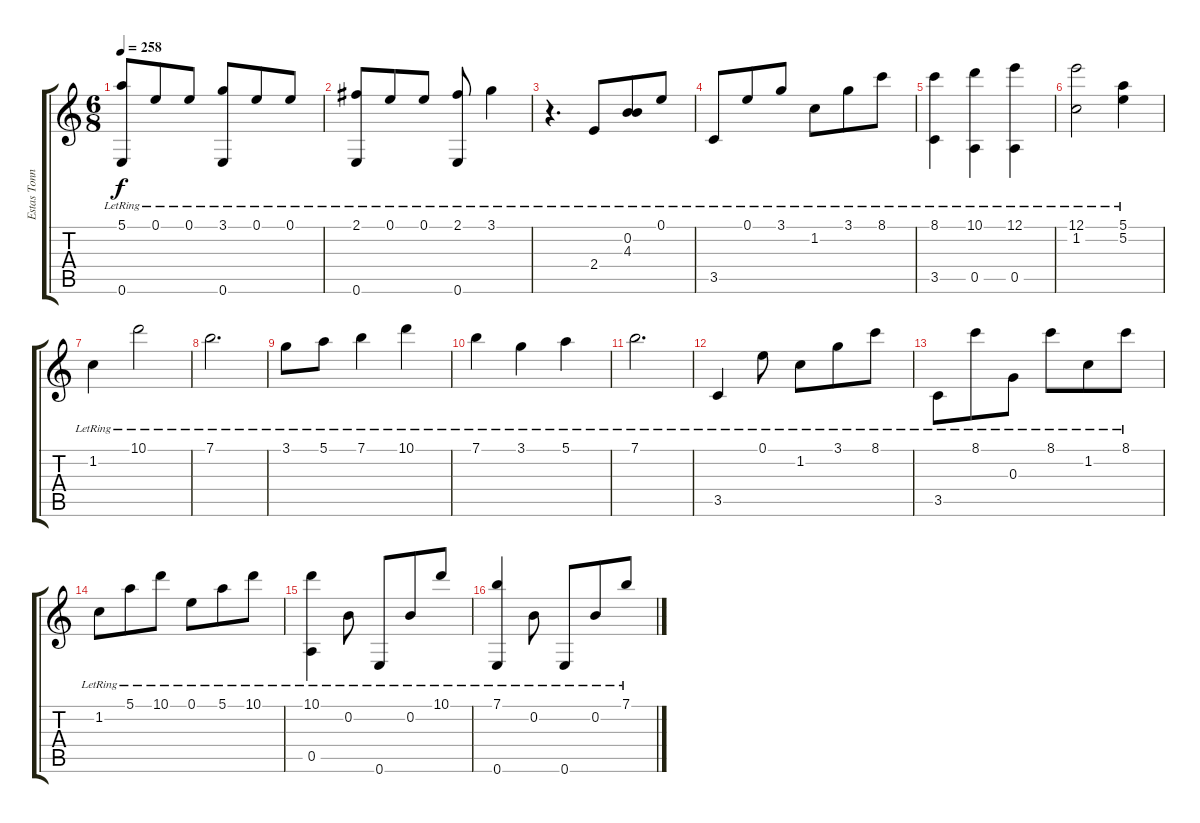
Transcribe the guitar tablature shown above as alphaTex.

\track ("Estas Tonne" "Estas Tonn") {instrument acousticguitarnylon}
\staff {score tabs}
\tuning (E4 B3 G3 D3 A2 E2) {hide}
\ts (6 8)
\tempo 258
\clef g2
\ks c
(5.1{lr} 0.6{lr}).8{dy f} 0.1{lr}.8 0.1{lr}.8 (3.1{lr} 0.6{lr}).8 0.1{lr}.8 0.1{lr}.8 |
(2.1{lr} 0.6{lr}).8 0.1{lr}.8 0.1{lr}.8 (2.1{lr} 0.6{lr}).8 3.1{lr}.4 |
r.4{d} 2.4{lr}.8 (0.2{lr} 4.3{lr}).8 0.1{lr}.8 |
3.5{lr}.8 0.1{lr}.8 3.1{lr}.8 1.2{lr}.8 3.1{lr}.8 8.1{lr}.8 |
(8.1{lr} 3.5{lr}).4 (10.1{lr} 0.5{lr}).4 (12.1{lr} 0.5{lr}).4 |
(12.1{lr} 1.2{lr}).2 (5.1{lr} 5.2{lr}).4 |
1.2{lr}.4 10.1{lr}.2 |
7.1{lr}.2{d} |
3.1{lr}.8 5.1{lr}.8 7.1{lr}.4 10.1{lr}.4 |
7.1{lr}.4 3.1{lr}.4 5.1{lr}.4 |
7.1{lr}.2{d} |
3.5{lr}.4 0.1{lr}.8 1.2{lr}.8 3.1{lr}.8 8.1{lr}.8 |
3.5{lr}.8 8.1{lr}.8 0.3{lr}.8 8.1{lr}.8 1.2{lr}.8 8.1{lr}.8 |
1.2{lr}.8 5.1{lr}.8 10.1{lr}.8 0.1{lr}.8 5.1{lr}.8 10.1{lr}.8 |
(10.1{lr} 0.5{lr}).4 0.2{lr}.8 0.6{lr}.8 0.2{lr}.8 10.1{lr}.8 |
(7.1{lr} 0.6{lr}).4 0.2{lr}.8 0.6{lr}.8 0.2{lr}.8 7.1{lr}.8
